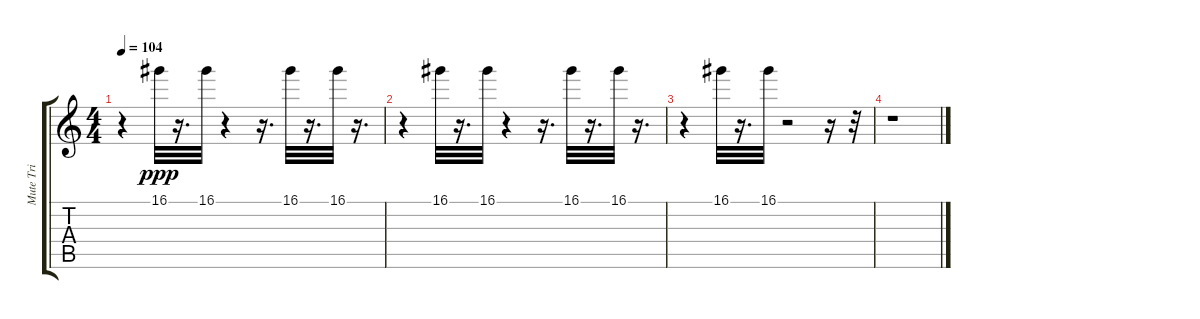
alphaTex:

\track ("  Mute Triangle" "  Mute Tri") {instrument acousticguitarsteel}
\staff {score tabs}
\tuning (E4 B3 G3 D3 A2 E2) {hide}
\ts (4 4)
\tempo 104
\clef g2
\ks c
r.4{dy ppp} 16.1.32 r.16{d} 16.1.32 r.4 r.16{d} 16.1.32 r.16{d} 16.1.32 r.16{d} |
r.4 16.1.32 r.16{d} 16.1.32 r.4 r.16{d} 16.1.32 r.16{d} 16.1.32 r.16{d} |
r.4 16.1.32 r.16{d} 16.1.32 r.2 r.16 r.32 |
r.1
